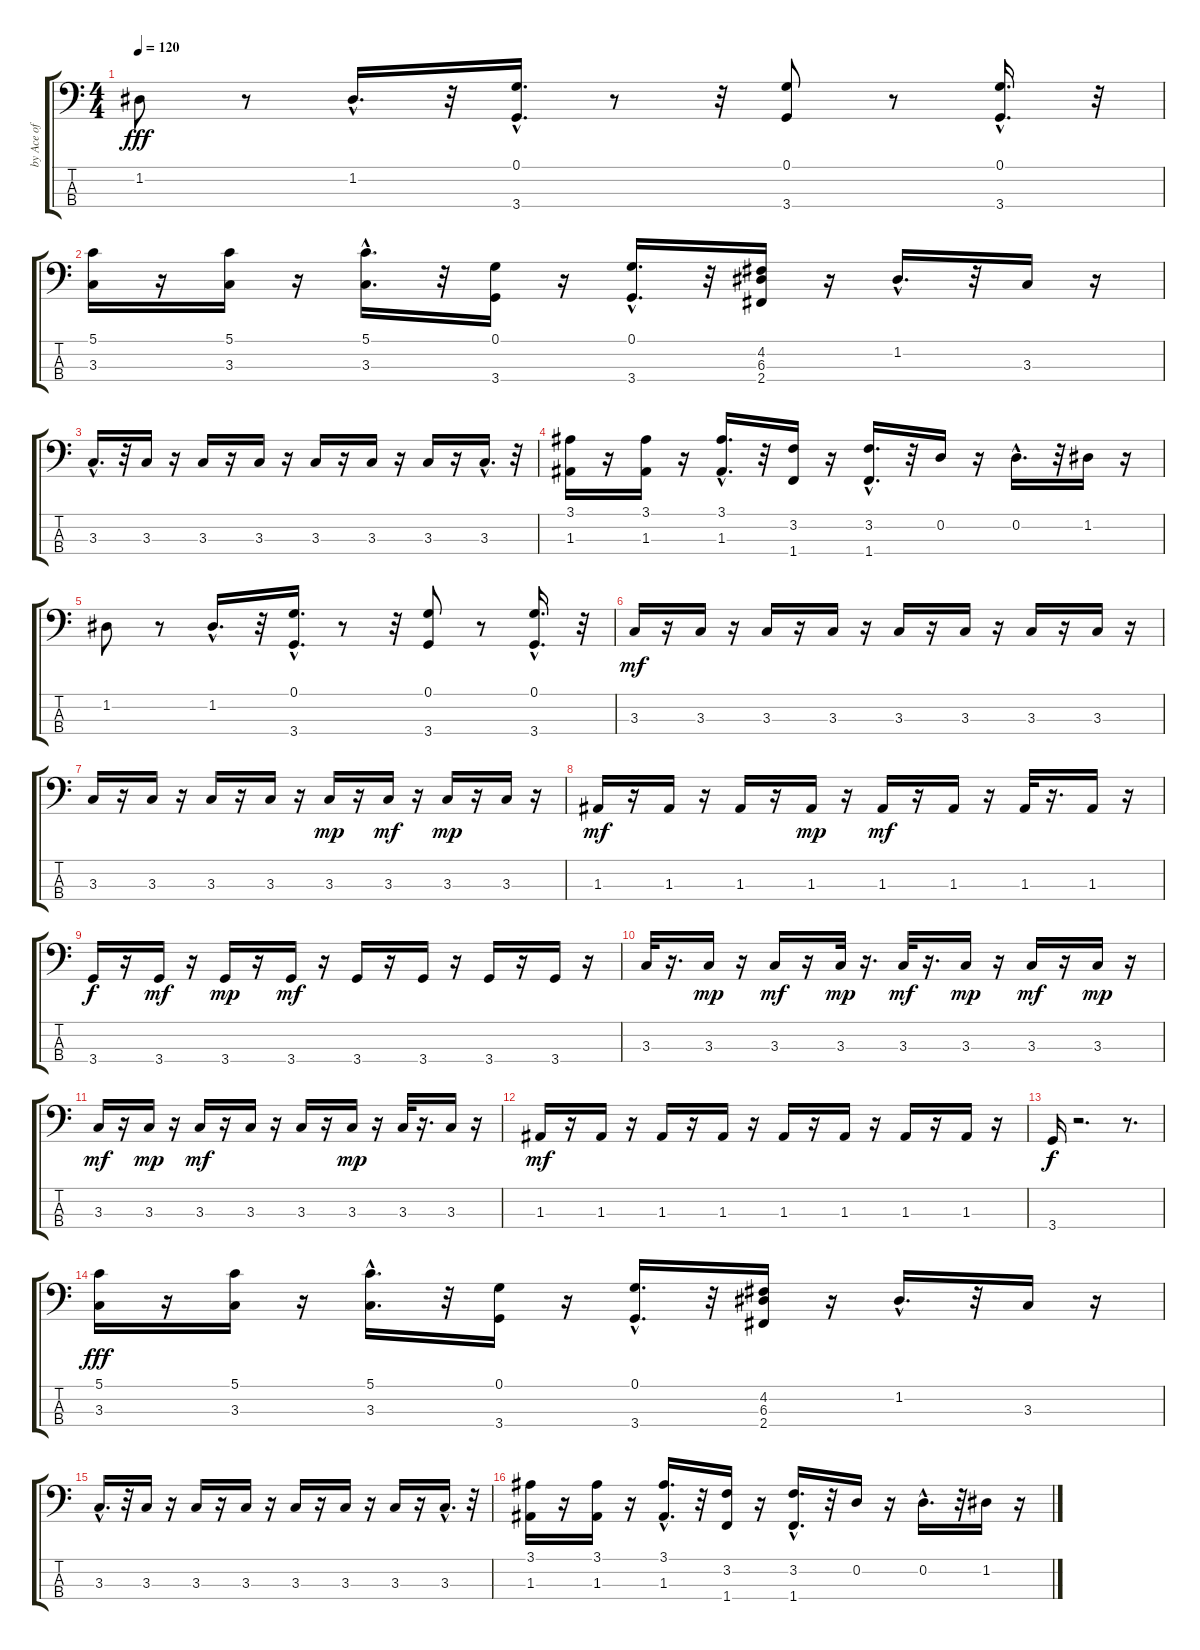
\track ("by Ace of Base" "by Ace of ") {instrument synthbass1}
\staff {score tabs}
\tuning (G2 D2 A1 E1) {hide}
\ts (4 4)
\tempo 120
\clef f4
\ks c
1.2.8{dy fff} r.8 1.2{hac}.16{d} r.32 (0.1{hac} 3.4{hac}).16{d} r.8 r.32 (0.1 3.4).8 r.8 (0.1{hac} 3.4{hac}).16{d} r.32 |
(5.1 3.3).16 r.16 (5.1 3.3).16 r.16 (5.1{hac} 3.3{hac}).16{d} r.32 (0.1 3.4).16 r.16 (0.1{hac} 3.4{hac}).16{d} r.32 (4.2 6.3 2.4).16 r.16 1.2{hac}.16{d} r.32 3.3.16 r.16 |
3.3{hac}.16{d} r.32 3.3.16 r.16 3.3.16 r.16 3.3.16 r.16 3.3.16 r.16 3.3.16 r.16 3.3.16 r.16 3.3{hac}.16{d} r.32 |
(3.1 1.3).16 r.16 (3.1 1.3).16 r.16 (3.1{hac} 1.3{hac}).16{d} r.32 (3.2 1.4).16 r.16 (3.2{hac} 1.4{hac}).16{d} r.32 0.2.16 r.16 0.2{hac}.16{d} r.32 1.2.16 r.16 |
1.2.8 r.8 1.2{hac}.16{d} r.32 (0.1{hac} 3.4{hac}).16{d} r.8 r.32 (0.1 3.4).8 r.8 (0.1{hac} 3.4{hac}).16{d} r.32 |
3.3.16{dy mf} r.16 3.3.16 r.16 3.3.16 r.16 3.3.16 r.16 3.3.16 r.16 3.3.16 r.16 3.3.16 r.16 3.3.16 r.16 |
3.3.16 r.16 3.3.16 r.16 3.3.16 r.16 3.3.16 r.16 3.3.16{dy mp} r.16 3.3.16{dy mf} r.16 3.3.16{dy mp} r.16 3.3.16 r.16 |
1.3.16{dy mf} r.16 1.3.16 r.16 1.3.16 r.16 1.3.16{dy mp} r.16 1.3.16{dy mf} r.16 1.3.16 r.16 1.3.32 r.16{d} 1.3.16 r.16 |
3.4.16{dy f} r.16 3.4.16{dy mf} r.16 3.4.16{dy mp} r.16 3.4.16{dy mf} r.16 3.4.16 r.16 3.4.16 r.16 3.4.16 r.16 3.4.16 r.16 |
3.3.32 r.16{d} 3.3.16{dy mp} r.16 3.3.16{dy mf} r.16 3.3.32{dy mp} r.16{d} 3.3.32{dy mf} r.16{d} 3.3.16{dy mp} r.16 3.3.16{dy mf} r.16 3.3.16{dy mp} r.16 |
3.3.16{dy mf} r.16 3.3.16{dy mp} r.16 3.3.16{dy mf} r.16 3.3.16 r.16 3.3.16 r.16 3.3.16{dy mp} r.16 3.3.32 r.16{d} 3.3.16 r.16 |
1.3.16{dy mf} r.16 1.3.16 r.16 1.3.16 r.16 1.3.16 r.16 1.3.16 r.16 1.3.16 r.16 1.3.16 r.16 1.3.16 r.16 |
3.4.16{dy f} r.2{d} r.8{d} |
(5.1 3.3).16{dy fff} r.16 (5.1 3.3).16 r.16 (5.1{hac} 3.3{hac}).16{d} r.32 (0.1 3.4).16 r.16 (0.1{hac} 3.4{hac}).16{d} r.32 (4.2 6.3 2.4).16 r.16 1.2{hac}.16{d} r.32 3.3.16 r.16 |
3.3{hac}.16{d} r.32 3.3.16 r.16 3.3.16 r.16 3.3.16 r.16 3.3.16 r.16 3.3.16 r.16 3.3.16 r.16 3.3{hac}.16{d} r.32 |
(3.1 1.3).16 r.16 (3.1 1.3).16 r.16 (3.1{hac} 1.3{hac}).16{d} r.32 (3.2 1.4).16 r.16 (3.2{hac} 1.4{hac}).16{d} r.32 0.2.16 r.16 0.2{hac}.16{d} r.32 1.2.16 r.16
